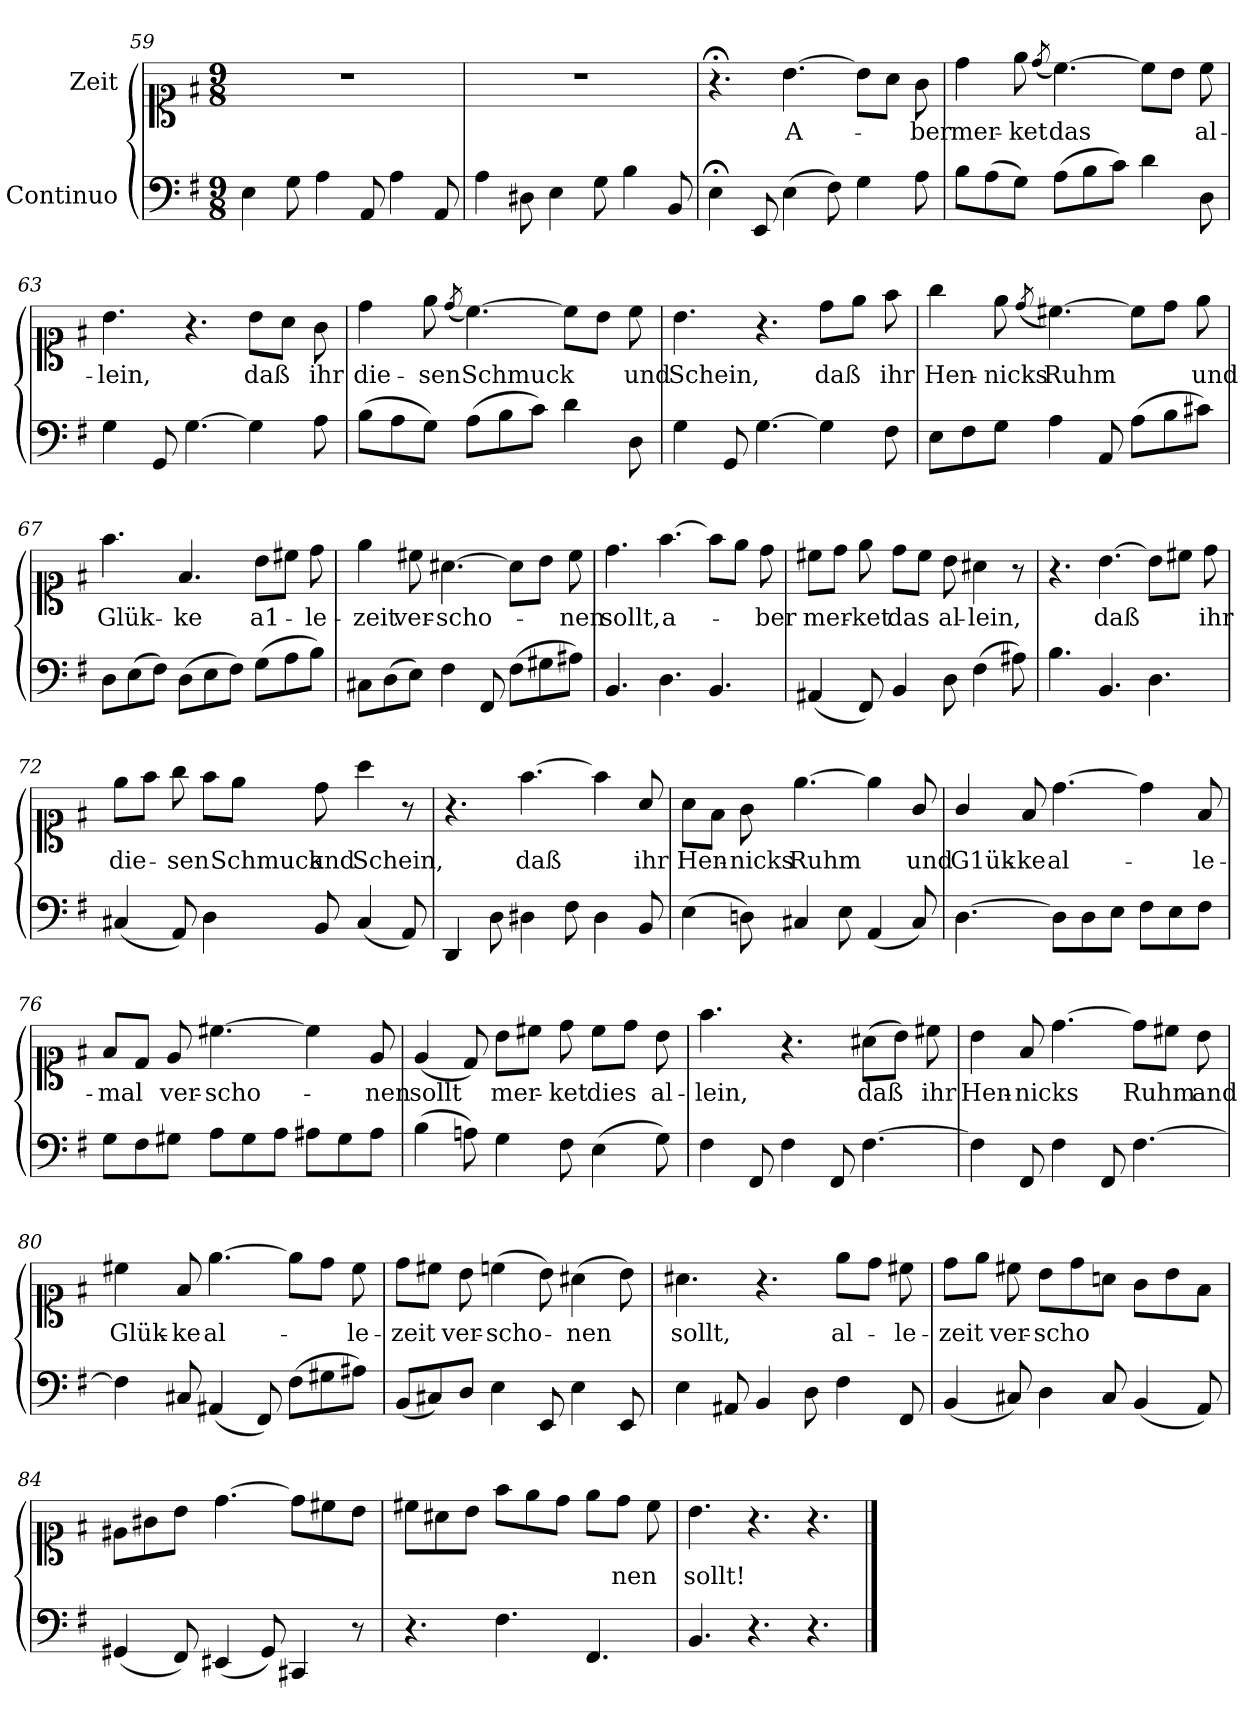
**kern	**kern	**text
*part2	*part1	*part1
*staff2	*staff1	*staff1
*I"Continuo	*I"Zeit	*
*clefF4	*clefC1	*
*k[f#]	*k[f#]	*
*M9/8	*M9/8	*
=59	=59	=59
4E\	8%9r	.
8G\	.	.
4A\	.	.
8AA/	.	.
4A\	.	.
8AA/	.	.
=60	=60	=60
4A\	8%9r	.
8D#X\	.	.
4E\	.	.
8G\	.	.
4B\	.	.
8BB/	.	.
!!LO:LB:g=z
=61	=61	=61
4E;<\	4.r;<	.
8EE/	.	.
!	!	!LO:LY:b
(4E\	[>4.b\	A-
8F#\)	.	.
4G\	8b\L]	.
.	8a\J	.
!	!	!LO:LY:b
8A\	8g\	-ber
=62	=62	=62
!	!	!LO:LY:b
8B\L	4dd\	mer-
(8A\	.	.
!	!	!LO:LY:b
8G\J)	8ee\	-ket
.	(8qdd/	.
!	!	!LO:LY:b
(8A\L	[>4.cc\)	das
8B\	.	.
8c\J)	.	.
4d\	8cc\L]	.
.	8b\J	.
!	!	!LO:LY:b
8D\	8cc\	al-
=63	=63	=63
!	!	!LO:LY:b
4G\	4.b\	-lein,
8GG/	.	.
[>4.G\	4.r	.
!	!	!LO:LY:b
4G\]	8b\L	daß
.	8a\J	.
!	!	!LO:LY:b
8A\	8g\	ihr
=64	=64	=64
!	!	!LO:LY:b
(8B\L	4dd\	die-
8A\	.	.
!	!	!LO:LY:b
8G\J)	8ee\	-sen
.	(8qdd/	.
!	!	!LO:LY:b
(8A\L	[>4.cc\)	Schmuck
8B\	.	.
8c\J)	.	.
4d\	8cc\L]	.
.	8b\J	.
!	!	!LO:LY:b
8D\	8cc\	und
!!LO:LB:g=z
=65	=65	=65
!	!	!LO:LY:b
4G\	4.b\	Schein,
8GG/	.	.
[4.G\	4.r	.
!	!	!LO:LY:b
4G\]	8dd\L	daß
.	8ee\J	.
!	!	!LO:LY:b
8F#\	8ff#\	ihr
=66	=66	=66
!	!	!LO:LY:b
8E\L	4gg\	Hen-
8F#\	.	.
!	!	!LO:LY:b
8G\J	8ee\	-nicks
.	(8qdd/	.
!	!	!LO:LY:b
4A\	[>4.cc#X\)	Ruhm
8AA/	.	.
(8A\L	8cc#\L]	.
8B\	8dd\J	.
!	!	!LO:LY:b
8c#X\J)	8ee\	und
=67	=67	=67
!	!	!LO:LY:b
8D\L	4.ff#\	Glük-
(8E\	.	.
8F#\J)	.	.
!	!	!LO:LY:b
(8D\L	4.f#/	-ke
8E\	.	.
8F#\J)	.	.
!	!	!LO:LY:b
(8G\L	8b\L	a1-
8A\	8cc#X\J	.
!	!	!LO:LY:b
8B\J)	8dd\	-le-
=68	=68	=68
!	!	!LO:LY:b
8C#X\L	4ee\	-zeit
(8D\	.	.
!	!	!LO:LY:b
8E\J)	8cc#X\	ver-
!	!	!LO:LY:b
4F#\	[>4.a#X\	-scho-
8FF#/	.	.
(8F#\L	8a#\L]	.
8G#X\	8b\J	.
!	!	!LO:LY:b
8A#X\J)	8cc#\	-nen
!!LO:LB:g=z
=69	=69	=69
!	!	!LO:LY:b
4.BB/	4.dd\	sollt,
!	!	!LO:LY:b
4.D\	[>4.ff#\	a-
4.BB/	8ff#\L]	.
.	8ee\J	.
!	!	!LO:LY:b
.	8dd\	-ber
=70	=70	=70
!	!	!LO:LY:b
(4AA#X/	8cc#X\L	mer-
.	8dd\J	.
!	!	!LO:LY:b
8FF#/)	8ee\	-ket
!	!	!LO:LY:b
4BB/	8dd\L	das
.	8cc#\J	.
!	!	!LO:LY:b
8D\	8b\	al-
!	!	!LO:LY:b
(4F#\	4a#X\	-lein,
8A#X\)	8r	.
=71	=71	=71
4.B\	4.r	.
!	!	!LO:LY:b
4.BB/	[4.b\	daß
4.D\	8b\L]	.
.	8cc#X\J	.
!	!	!LO:LY:b
.	8dd\	ihr
=72	=72	=72
!	!	!LO:LY:b
(4C#X/	8ee\L	die-
.	8ff#\J	.
!	!	!LO:LY:b
8AA/)	8gg\	-sen
4D\	8ff#\L	.
!	!	!LO:LY:b
.	8ee\J	Schmuck
!	!	!LO:LY:b
8BB/	8dd\	and
!	!	!LO:LY:b
(4C#/	4aa\	Schein,
8AA/)	8r	.
!!LO:LB:g=z
=73	=73	=73
4DD/	4.r	.
8D\	.	.
!	!	!LO:LY:b
4D#X\	[>4.ff#\	daß
8F#\	.	.
4D#\	4ff#\]	.
!	!	!LO:LY:b
8BB/	8a/	ihr
=74	=74	=74
!	!	!LO:LY:b
(4E\	8a\L	Hen-
.	8f#\J	.
!	!	!LO:LY:b
8Dn\)	8g\	-nicks
!	!	!LO:LY:b
4C#X/	[>4.ee\	Ruhm
8E\	.	.
(4AA/	4ee\]	.
!	!	!LO:LY:b
8C#/)	8g/	und
=75	=75	=75
!	!	!LO:LY:b
[>4.D\	4g/	G1ük-
!	!	!LO:LY:b
.	8f#/	-ke
!	!	!LO:LY:b
8D\L]	[>4.dd\	al-
8D\	.	.
8E\J	.	.
8F#\L	4dd\]	.
8E\	.	.
!	!	!LO:LY:b
8F#\J	8f#/	-le-
=76	=76	=76
!	!	!LO:LY:b
8G\L	8f#/L	-mal
8F#\	8d/J	.
!	!	!LO:LY:b
8G#X\J	8e/	ver-
!	!	!LO:LY:b
8A\L	[>4.cc#X\	-scho-
8G#\	.	.
8A\J	.	.
8A#X\L	4cc#\]	.
8G#\	.	.
!	!	!LO:LY:b
8A#\J	8e/	-nen
!!LO:PB:g=z
=77	=77	=77
!	!	!LO:LY:b
(4B\	(4e/	sollt
8An\)	8d/)	.
!	!	!LO:LY:b
4G\	8b\L	mer-
.	8cc#X\J	.
!	!	!LO:LY:b
8F#\	8dd\	-ket
!	!	!LO:LY:b
(4E\	8cc#\L	dies
.	8dd\J	.
!	!	!LO:LY:b
8G\)	8b\	al-
=78	=78	=78
!	!	!LO:LY:b
4F#\	4.ff#\	-lein,
8FF#/	.	.
4F#\	4.r	.
8FF#/	.	.
!	!	!LO:LY:b
[>4.F#\	(8a#X\L	daß
.	8b\J)	.
!	!	!LO:LY:b
.	8cc#X\	ihr
=79	=79	=79
!	!	!LO:LY:b
4F#\]	4b\	Hen-
!	!	!LO:LY:b
8FF#/	8f#/	-nicks
4F#\	[>4.dd\	.
8FF#/	.	.
!	!	!LO:LY:b
[>4.F#\	8dd\L]	Ruhm
.	8cc#X\J	.
!	!	!LO:LY:b
.	8b\	and
=80	=80	=80
!	!	!LO:LY:b
4F#\]	4cc#X\	Glük-
!	!	!LO:LY:b
8C#X/	8f#/	-ke
!	!	!LO:LY:b
(4AA#X/	[>4.ee\	al-
8FF#/)	.	.
(8F#\L	8ee\L]	.
8G#X\	8dd\J	.
!	!	!LO:LY:b
8A#X\J)	8cc#\	-le-
!!LO:LB:g=z
=81	=81	=81
!	!	!LO:LY:b
(8BB/L	8dd\L	-zeit
8C#X/)	8cc#X\J	.
!	!	!LO:LY:b
8D/J	8b\	ver-
!	!	!LO:LY:b
4E\	(4ccn\	-scho-
8EE/	8b\)	.
!	!	!LO:LY:b
4E\	(4a#X\	-nen
8EE/	8b\)	.
=82	=82	=82
!	!	!LO:LY:b
4E\	4.a#X\	sollt,
8AA#X/	.	.
4BB/	4.r	.
8D\	.	.
!	!	!LO:LY:b
4F#\	8ee\L	al-
.	8dd\J	.
!	!	!LO:LY:b
8FF#/	8cc#X\	-le-
=83	=83	=83
!	!	!LO:LY:b
(4BB/	8dd\L	-zeit
.	8ee\J	.
!	!	!LO:LY:b
8C#X/)	8cc#X\	ver-
!	!	!LO:LY:b
4D\	8b\L	-scho-
.	8dd\	.
8C#/	8an\J	.
(4BB/	8g\L	.
.	8b\	.
8AA/)	8f#\J	.
=84	=84	=84
(4GG#X/	8e#X\L	.
.	8g#X\	.
!	!	!LO:LY:b
8FF#/)	8b\J	---
(4EE#X/	[>4.dd\	.
8GG#/)	.	.
!	!	!LO:LY:b
4CC#X/	8dd\L]	---
.	8cc#X\	.
8r	8b\J	.
!!LO:LB:g=z
=85	=85	=85
4.r	8cc#X\L	.
!	!	!LO:LY:b
.	8a#X\	---
.	8b\J	.
4.F#\	8ff#\L	.
.	8ee\	.
!	!	!LO:LY:b
.	8dd\J	--
4.FF#/	8ee\L	.
!	!	!LO:LY:b
.	8dd\J	nen
.	8cc#\	.
=86	=86	=86
!	!	!LO:LY:b
4.BB/	4.b\	sollt!
4.r	4.r	.
4.r	4.r	.
==	==	==
*-	*-	*-
